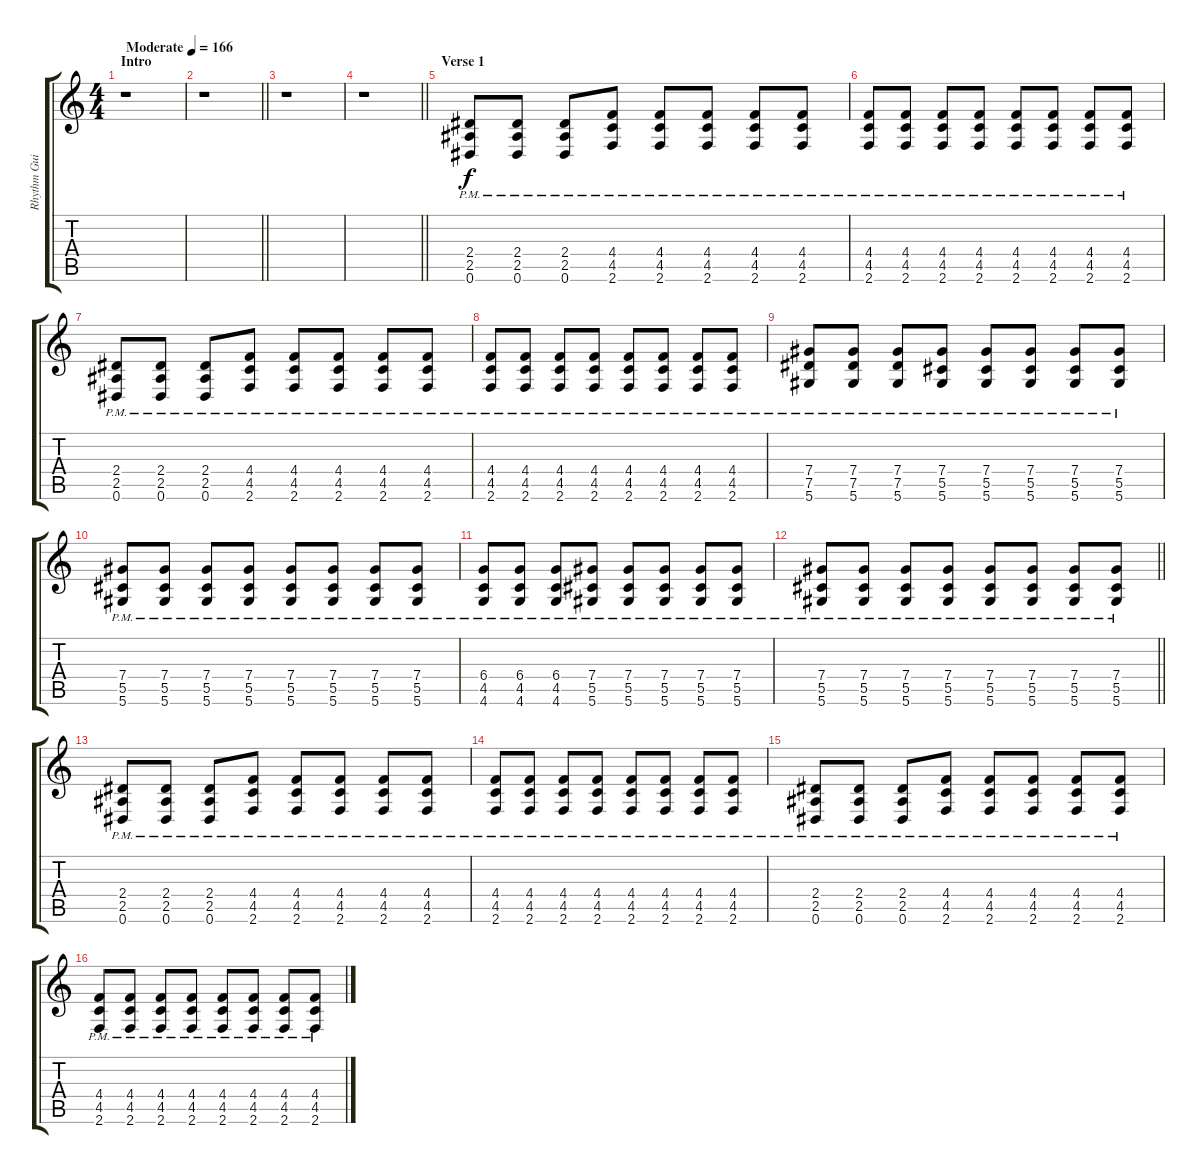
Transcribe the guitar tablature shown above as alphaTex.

\track ("Rhythm Guitar" "Rhythm Gui") {instrument overdrivenguitar}
\staff {score tabs}
\tuning (Eb4 Bb3 Gb3 Db3 Ab2 Eb2) {hide}
\ts (4 4)
\section ("" "Intro")
\tempo (166 "Moderate")
\clef g2
\ks c
r.1{dy f instrument overdrivenguitar} |
\barLineRight lightlight
r.1 |
r.1 |
\barLineRight lightlight
r.1 |
\section ("" "Verse 1")
(2.4{pm} 2.5{pm} 0.6{pm}).8 (2.4{pm} 2.5{pm} 0.6{pm}).8 (2.4{pm} 2.5{pm} 0.6{pm}).8 (4.4{pm} 4.5{pm} 2.6{pm}).8 (4.4{pm} 4.5{pm} 2.6{pm}).8 (4.4{pm} 4.5{pm} 2.6{pm}).8 (4.4{pm} 4.5{pm} 2.6{pm}).8 (4.4{pm} 4.5{pm} 2.6{pm}).8 |
(4.4{pm} 4.5{pm} 2.6{pm}).8 (4.4{pm} 4.5{pm} 2.6{pm}).8 (4.4{pm} 4.5{pm} 2.6{pm}).8 (4.4{pm} 4.5{pm} 2.6{pm}).8 (4.4{pm} 4.5{pm} 2.6{pm}).8 (4.4{pm} 4.5{pm} 2.6{pm}).8 (4.4{pm} 4.5{pm} 2.6{pm}).8 (4.4{pm} 4.5{pm} 2.6{pm}).8 |
(2.4{pm} 2.5{pm} 0.6{pm}).8 (2.4{pm} 2.5{pm} 0.6{pm}).8 (2.4{pm} 2.5{pm} 0.6{pm}).8 (4.4{pm} 4.5{pm} 2.6{pm}).8 (4.4{pm} 4.5{pm} 2.6{pm}).8 (4.4{pm} 4.5{pm} 2.6{pm}).8 (4.4{pm} 4.5{pm} 2.6{pm}).8 (4.4{pm} 4.5{pm} 2.6{pm}).8 |
(4.4{pm} 4.5{pm} 2.6{pm}).8 (4.4{pm} 4.5{pm} 2.6{pm}).8 (4.4{pm} 4.5{pm} 2.6{pm}).8 (4.4{pm} 4.5{pm} 2.6{pm}).8 (4.4{pm} 4.5{pm} 2.6{pm}).8 (4.4{pm} 4.5{pm} 2.6{pm}).8 (4.4{pm} 4.5{pm} 2.6{pm}).8 (4.4{pm} 4.5{pm} 2.6{pm}).8 |
(7.4{pm} 7.5{pm} 5.6{pm}).8 (7.4{pm} 7.5{pm} 5.6{pm}).8 (7.4{pm} 7.5{pm} 5.6{pm}).8 (7.4{pm} 5.5{pm} 5.6{pm}).8 (7.4{pm} 5.5{pm} 5.6{pm}).8 (7.4{pm} 5.5{pm} 5.6{pm}).8 (7.4{pm} 5.5{pm} 5.6{pm}).8 (7.4{pm} 5.5{pm} 5.6{pm}).8 |
(7.4{pm} 5.5{pm} 5.6{pm}).8 (7.4{pm} 5.5{pm} 5.6{pm}).8 (7.4{pm} 5.5{pm} 5.6{pm}).8 (7.4{pm} 5.5{pm} 5.6{pm}).8 (7.4{pm} 5.5{pm} 5.6{pm}).8 (7.4{pm} 5.5{pm} 5.6{pm}).8 (7.4{pm} 5.5{pm} 5.6{pm}).8 (7.4{pm} 5.5{pm} 5.6{pm}).8 |
(6.4{pm} 4.5{pm} 4.6{pm}).8 (6.4{pm} 4.5{pm} 4.6{pm}).8 (6.4{pm} 4.5{pm} 4.6{pm}).8 (7.4{pm} 5.5{pm} 5.6{pm}).8 (7.4{pm} 5.5{pm} 5.6{pm}).8 (7.4{pm} 5.5{pm} 5.6{pm}).8 (7.4{pm} 5.5{pm} 5.6{pm}).8 (7.4{pm} 5.5{pm} 5.6{pm}).8 |
\barLineRight lightlight
(7.4{pm} 5.5{pm} 5.6{pm}).8 (7.4{pm} 5.5{pm} 5.6{pm}).8 (7.4{pm} 5.5{pm} 5.6{pm}).8 (7.4{pm} 5.5{pm} 5.6{pm}).8 (7.4{pm} 5.5{pm} 5.6{pm}).8 (7.4{pm} 5.5{pm} 5.6{pm}).8 (7.4{pm} 5.5{pm} 5.6{pm}).8 (7.4{pm} 5.5{pm} 5.6{pm}).8 |
(2.4{pm} 2.5{pm} 0.6{pm}).8 (2.4{pm} 2.5{pm} 0.6{pm}).8 (2.4{pm} 2.5{pm} 0.6{pm}).8 (4.4{pm} 4.5{pm} 2.6{pm}).8 (4.4{pm} 4.5{pm} 2.6{pm}).8 (4.4{pm} 4.5{pm} 2.6{pm}).8 (4.4{pm} 4.5{pm} 2.6{pm}).8 (4.4{pm} 4.5{pm} 2.6{pm}).8 |
(4.4{pm} 4.5{pm} 2.6{pm}).8 (4.4{pm} 4.5{pm} 2.6{pm}).8 (4.4{pm} 4.5{pm} 2.6{pm}).8 (4.4{pm} 4.5{pm} 2.6{pm}).8 (4.4{pm} 4.5{pm} 2.6{pm}).8 (4.4{pm} 4.5{pm} 2.6{pm}).8 (4.4{pm} 4.5{pm} 2.6{pm}).8 (4.4{pm} 4.5{pm} 2.6{pm}).8 |
(2.4{pm} 2.5{pm} 0.6{pm}).8 (2.4{pm} 2.5{pm} 0.6{pm}).8 (2.4{pm} 2.5{pm} 0.6{pm}).8 (4.4{pm} 4.5{pm} 2.6{pm}).8 (4.4{pm} 4.5{pm} 2.6{pm}).8 (4.4{pm} 4.5{pm} 2.6{pm}).8 (4.4{pm} 4.5{pm} 2.6{pm}).8 (4.4{pm} 4.5{pm} 2.6{pm}).8 |
(4.4{pm} 4.5{pm} 2.6{pm}).8 (4.4{pm} 4.5{pm} 2.6{pm}).8 (4.4{pm} 4.5{pm} 2.6{pm}).8 (4.4{pm} 4.5{pm} 2.6{pm}).8 (4.4{pm} 4.5{pm} 2.6{pm}).8 (4.4{pm} 4.5{pm} 2.6{pm}).8 (4.4{pm} 4.5{pm} 2.6{pm}).8 (4.4{pm} 4.5{pm} 2.6{pm}).8
